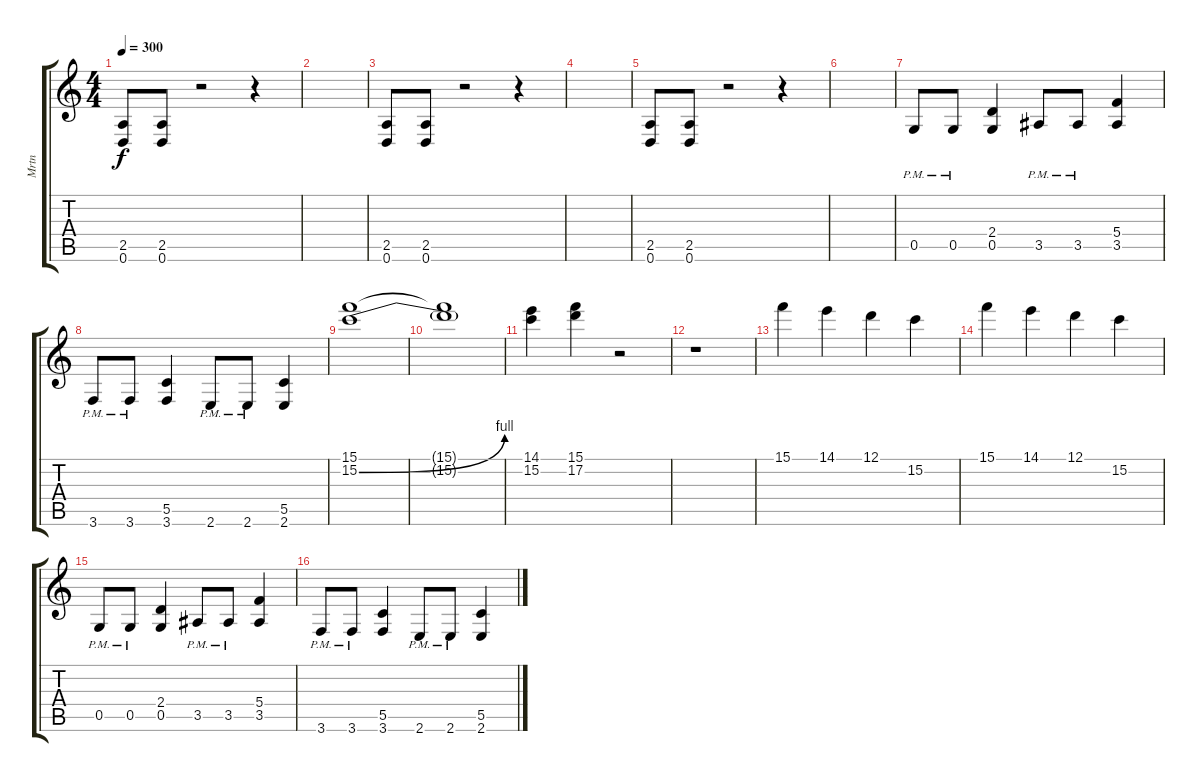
\track ("Mrtn" "Mrtn") {instrument distortionguitar}
\staff {score tabs}
\tuning (D4 A3 F3 C3 G2 D2) {hide}
\ts (4 4)
\tempo 300
\clef g2
\ks c
(2.5 0.6).8{dy f} (2.5 0.6).8 r.2 r.4 |
|
(2.5 0.6).8 (2.5 0.6).8 r.2 r.4 |
|
(2.5 0.6).8 (2.5 0.6).8 r.2 r.4 |
|
0.5{pm}.8 0.5{pm}.8 (2.4 0.5).4 3.5{pm}.8 3.5{pm}.8 (5.4 3.5).4 |
3.6{pm}.8 3.6{pm}.8 (5.5 3.6).4 2.6{pm}.8 2.6{pm}.8 (5.5 2.6).4 |
(15.1 15.2{be (bend 0 0 60 4)}).1 |
(15.1{t} 15.2{t}).1 |
(14.1 15.2).4 (15.1 17.2).4 r.2 |
r.1 |
15.1.4 14.1.4 12.1.4 15.2.4 |
15.1.4 14.1.4 12.1.4 15.2.4 |
0.5{pm}.8 0.5{pm}.8 (2.4 0.5).4 3.5{pm}.8 3.5{pm}.8 (5.4 3.5).4 |
3.6{pm}.8 3.6{pm}.8 (5.5 3.6).4 2.6{pm}.8 2.6{pm}.8 (5.5 2.6).4
